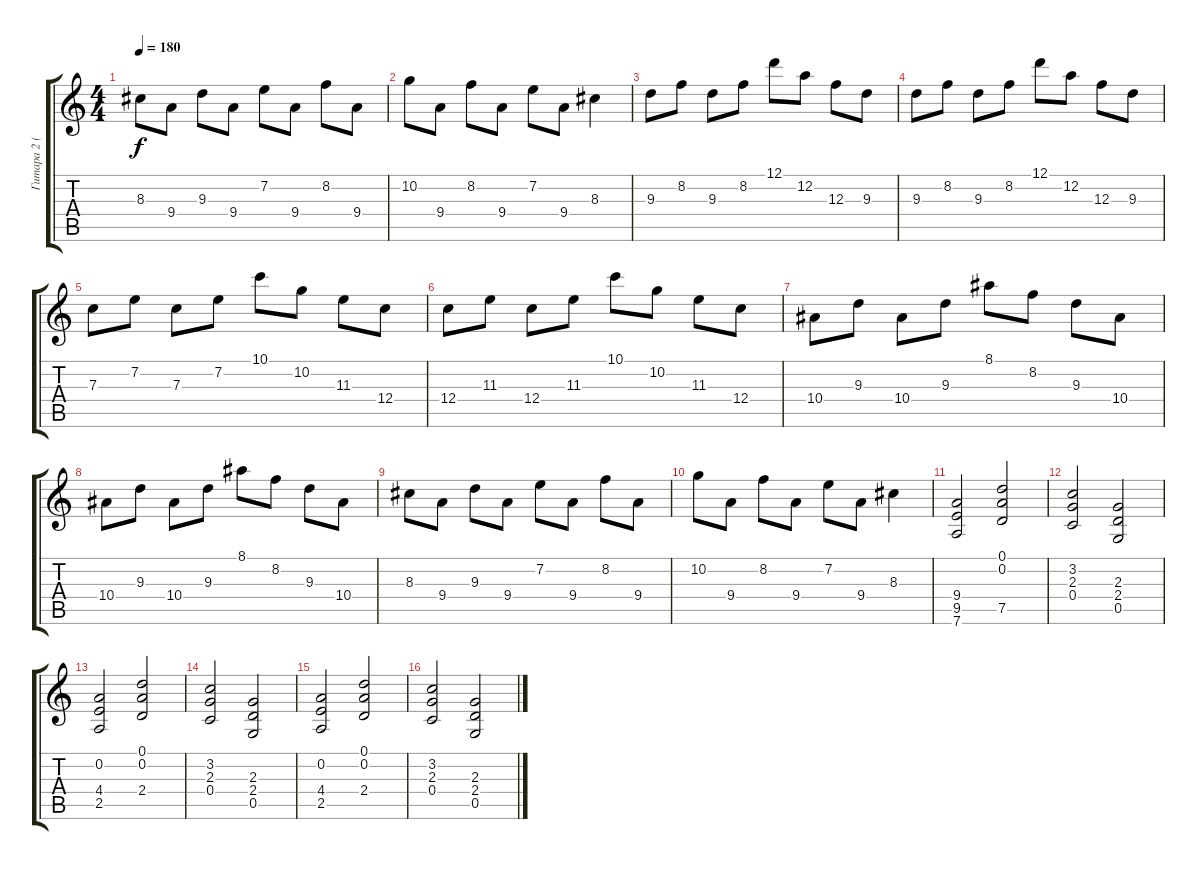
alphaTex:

\track ("Гитара 2 (2)" "Гитара 2 (") {instrument distortionguitar}
\staff {score tabs}
\tuning (D4 A3 F3 C3 G2 D2) {hide}
\ts (4 4)
\tempo 180
\clef g2
\ks c
8.3.8{dy f} 9.4.8 9.3.8 9.4.8 7.2.8 9.4.8 8.2.8 9.4.8 |
10.2.8 9.4.8 8.2.8 9.4.8 7.2.8 9.4.8 8.3.4 |
9.3.8 8.2.8 9.3.8 8.2.8 12.1.8 12.2.8 12.3.8 9.3.8 |
9.3.8 8.2.8 9.3.8 8.2.8 12.1.8 12.2.8 12.3.8 9.3.8 |
7.3.8 7.2.8 7.3.8 7.2.8 10.1.8 10.2.8 11.3.8 12.4.8 |
12.4.8 11.3.8 12.4.8 11.3.8 10.1.8 10.2.8 11.3.8 12.4.8 |
10.4.8 9.3.8 10.4.8 9.3.8 8.1.8 8.2.8 9.3.8 10.4.8 |
10.4.8 9.3.8 10.4.8 9.3.8 8.1.8 8.2.8 9.3.8 10.4.8 |
8.3.8 9.4.8 9.3.8 9.4.8 7.2.8 9.4.8 8.2.8 9.4.8 |
10.2.8 9.4.8 8.2.8 9.4.8 7.2.8 9.4.8 8.3.4 |
(9.4 9.5 7.6).2 (0.1 0.2 7.5).2 |
(3.2 2.3 0.4).2 (2.3 2.4 0.5).2 |
(0.2 4.4 2.5).2 (0.1 0.2 2.4).2 |
(3.2 2.3 0.4).2 (2.3 2.4 0.5).2 |
(0.2 4.4 2.5).2 (0.1 0.2 2.4).2 |
(3.2 2.3 0.4).2 (2.3 2.4 0.5).2
